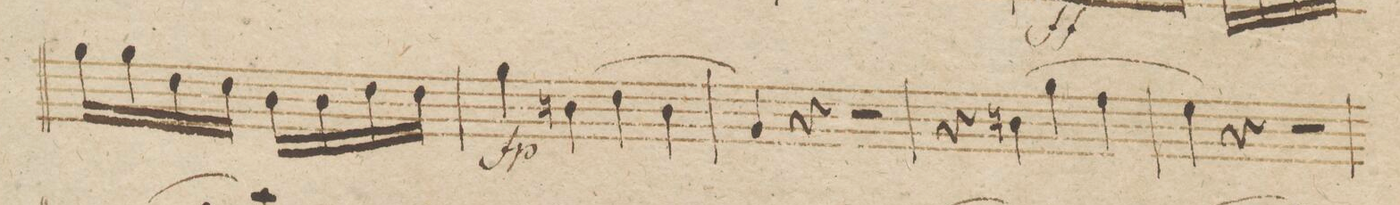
**kern	**dynam
*I"Violino 1mo	*
*clefG2	*
*k[b-]	*
*met(c)	*
*M4/4	*
16gg\LL	.
16gg\	.
16dd\	.
16dd\JJ	.
16b\LL	.
16b\	.
16dd\	.
16dd\JJ	.
=47	=47
4gg\	fp
(>4bn\	.
4dd\	.
4b\	.
=48	=48
4g/)	.
4r	.
2r	.
=49	=49
4r	.
(>4bn\	.
4gg\	.
4ff\	.
=50	=50
4ee\)	.
4r	.
2r	.
=51	=51
*-	*-
